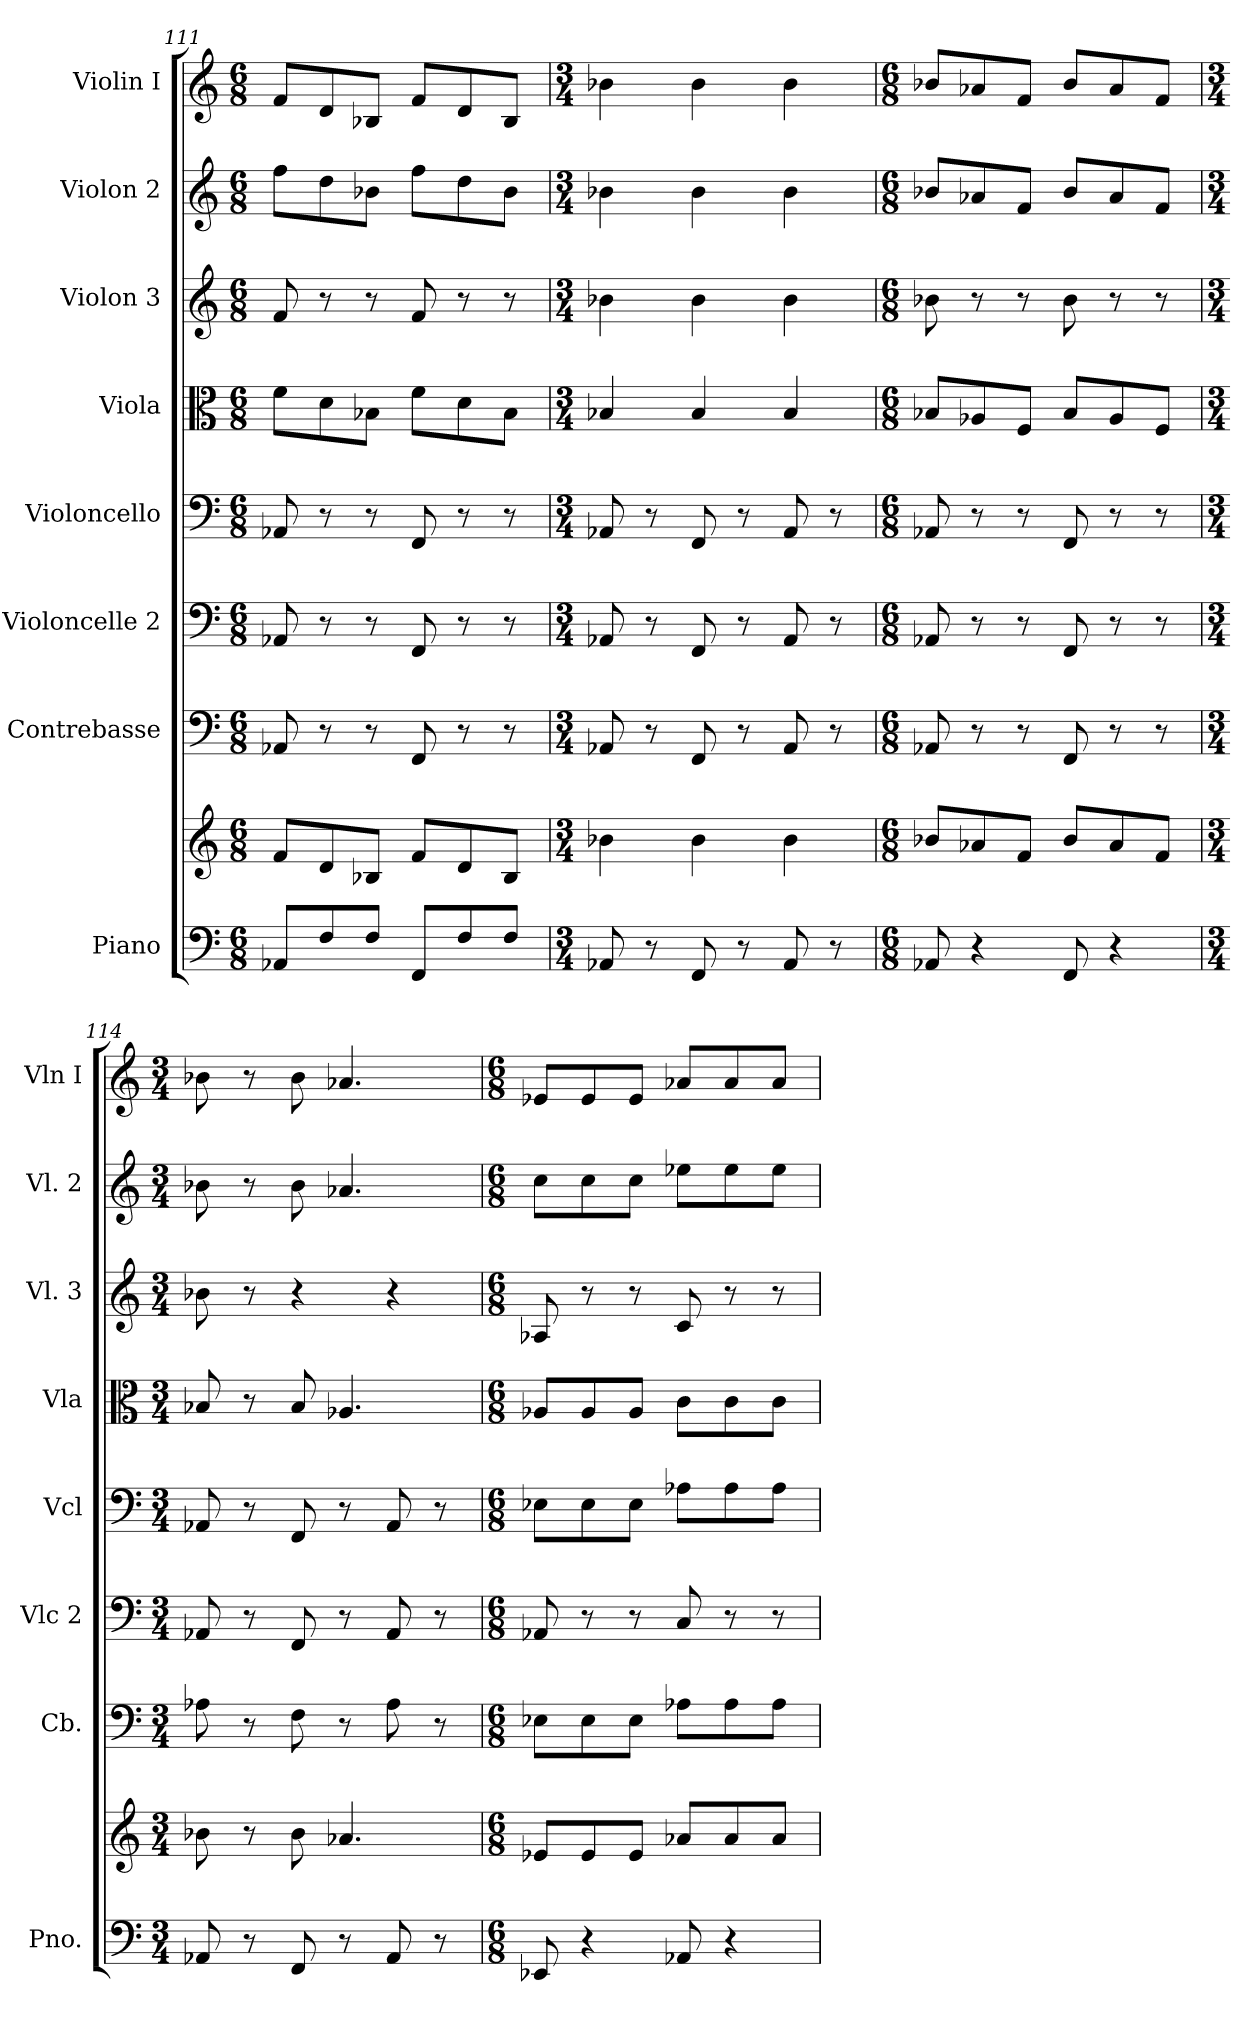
**kern	**kern	**kern	**kern	**kern	**kern	**kern	**kern	**kern
*part8	*part8	*part7	*part6	*part5	*part4	*part3	*part2	*part1
*staff9	*staff8	*staff7	*staff6	*staff5	*staff4	*staff3	*staff2	*staff1
*I"Piano	*	*I"Contrebasse	*I"Violoncelle 2	*I"Violoncello	*I"Viola	*I"Violon 3	*I"Violon 2	*I"Violin I
*I'Pno.	*	*I'Cb.	*I'Vlc 2	*I'Vcl	*I'Vla	*I'Vl. 3	*I'Vl. 2	*I'Vln I
*clefF4	*clefG2	*clefF4	*clefF4	*clefF4	*clefC3	*clefG2	*clefG2	*clefG2
*	*	*ITrd7c12	*	*	*	*	*	*
*k[]	*k[]	*k[]	*k[]	*k[]	*k[]	*k[]	*k[]	*k[]
*M6/8	*M6/8	*M6/8	*M6/8	*M6/8	*M6/8	*M6/8	*M6/8	*M6/8
=111	=111	=111	=111	=111	=111	=111	=111	=111
8AA-X/L	8f/L	8AAA-X/	8AA-X/	8AA-X/	8f\L	8f/	8ff\L	8f/L
8F/	8d/	8r	8r	8r	8d\	8r	8dd\	8d/
8F/J	8B-X/J	8r	8r	8r	8B-X\J	8r	8b-X\J	8B-X/J
8FF/L	8f/L	8FFF/	8FF/	8FF/	8f\L	8f/	8ff\L	8f/L
8F/	8d/	8r	8r	8r	8d\	8r	8dd\	8d/
8F/J	8B-/J	8r	8r	8r	8B-\J	8r	8b-\J	8B-/J
=112	=112	=112	=112	=112	=112	=112	=112	=112
*M3/4	*M3/4	*M3/4	*M3/4	*M3/4	*M3/4	*M3/4	*M3/4	*M3/4
8AA-X/	4b-X\	8AAA-X/	8AA-X/	8AA-X/	4B-X/	4b-X\	4b-X\	4b-X\
8r	.	8r	8r	8r	.	.	.	.
8FF/	4b-\	8FFF/	8FF/	8FF/	4B-/	4b-\	4b-\	4b-\
8r	.	8r	8r	8r	.	.	.	.
8AA-/	4b-\	8AAA-/	8AA-/	8AA-/	4B-/	4b-\	4b-\	4b-\
8r	.	8r	8r	8r	.	.	.	.
=113	=113	=113	=113	=113	=113	=113	=113	=113
*M6/8	*M6/8	*M6/8	*M6/8	*M6/8	*M6/8	*M6/8	*M6/8	*M6/8
8AA-X/	8b-X/L	8AAA-X/	8AA-X/	8AA-X/	8B-X/L	8b-X\	8b-X/L	8b-X/L
4r	8a-X/	8r	8r	8r	8A-X/	8r	8a-X/	8a-X/
.	8f/J	8r	8r	8r	8F/J	8r	8f/J	8f/J
8FF/	8b-/L	8FFF/	8FF/	8FF/	8B-/L	8b-\	8b-/L	8b-/L
4r	8a-/	8r	8r	8r	8A-/	8r	8a-/	8a-/
.	8f/J	8r	8r	8r	8F/J	8r	8f/J	8f/J
!!LO:LB:g=z
=114	=114	=114	=114	=114	=114	=114	=114	=114
*M3/4	*M3/4	*M3/4	*M3/4	*M3/4	*M3/4	*M3/4	*M3/4	*M3/4
8AA-X/	8b-X\	8AA-X\	8AA-X/	8AA-X/	8B-X/	8b-X\	8b-X\	8b-X\
8r	8r	8r	8r	8r	8r	8r	8r	8r
8FF/	8b-\	8FF\	8FF/	8FF/	8B-/	4r	8b-\	8b-\
8r	4.a-X/	8r	8r	8r	4.A-X/	.	4.a-X/	4.a-X/
8AA-/	.	8AA-\	8AA-/	8AA-/	.	4r	.	.
8r	.	8r	8r	8r	.	.	.	.
=115	=115	=115	=115	=115	=115	=115	=115	=115
*M6/8	*M6/8	*M6/8	*M6/8	*M6/8	*M6/8	*M6/8	*M6/8	*M6/8
8EE-X/	8e-X/L	8EE-X\L	8AA-X/	8E-X\L	8A-X/L	8A-X/	8cc\L	8e-X/L
4r	8e-/	8EE-\	8r	8E-\	8A-/	8r	8cc\	8e-/
.	8e-/J	8EE-\J	8r	8E-\J	8A-/J	8r	8cc\J	8e-/J
8AA-X/	8a-X/L	8AA-X\L	8C/	8A-X\L	8c\L	8c/	8ee-X\L	8a-X/L
4r	8a-/	8AA-\	8r	8A-\	8c\	8r	8ee-\	8a-/
.	8a-/J	8AA-\J	8r	8A-\J	8c\J	8r	8ee-\J	8a-/J
=	=	=	=	=	=	=	=	=
*-	*-	*-	*-	*-	*-	*-	*-	*-
